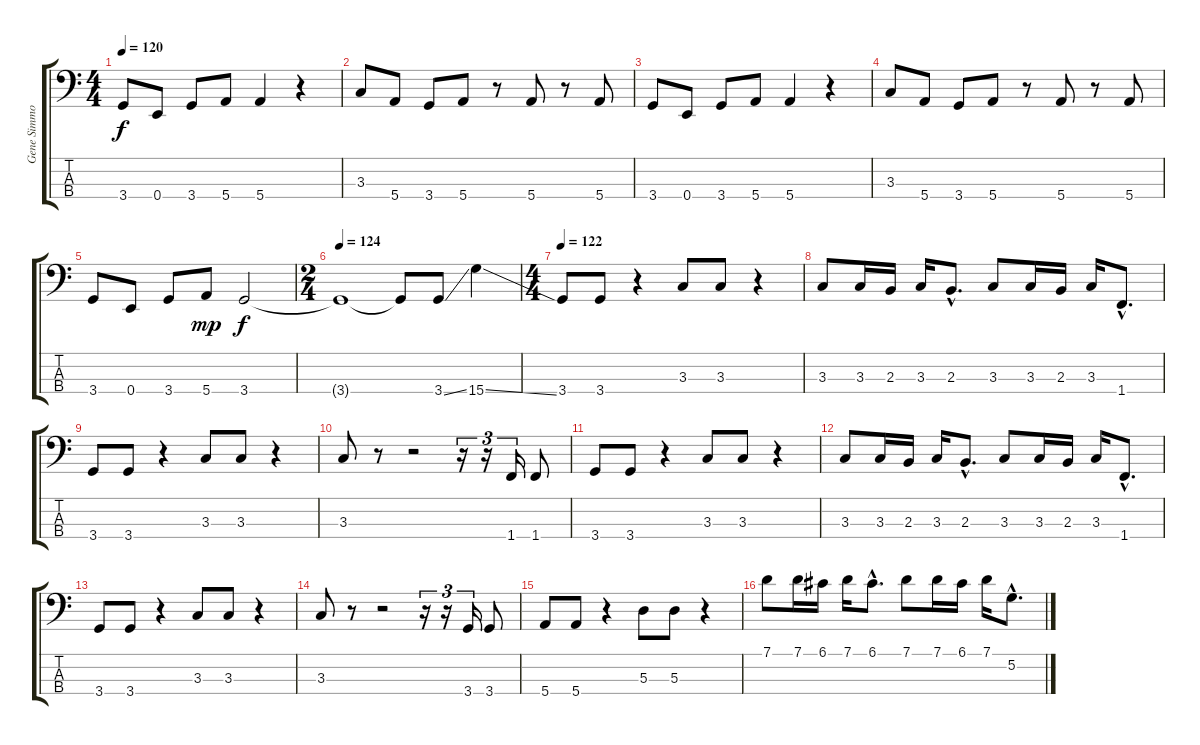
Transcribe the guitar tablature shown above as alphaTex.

\track ("Gene Simmons" "Gene Simmo") {instrument electricbasspick}
\staff {score tabs}
\tuning (G2 D2 A1 E1) {hide}
\ts (4 4)
\tempo 120
\clef f4
\ks c
3.4.8{dy f} 0.4.8 3.4.8 5.4.8 5.4.4 r.4 |
3.3.8 5.4.8 3.4.8 5.4.8 r.8 5.4.8 r.8 5.4.8 |
3.4.8 0.4.8 3.4.8 5.4.8 5.4.4 r.4 |
3.3.8 5.4.8 3.4.8 5.4.8 r.8 5.4.8 r.8 5.4.8 |
3.4.8 0.4.8 3.4.8 5.4.8{dy mp} 3.4.2{dy f} |
\ts (2 4)
\tempo 124
3.4{t}.1 3.4{t}.8 3.4{ss}.8 15.4{ss}.4 |
\ts (4 4)
\tempo 122
3.4.8 3.4.8 r.4 3.3.8 3.3.8 r.4 |
3.3.8 3.3.16 2.3.16 3.3.16 2.3{hac}.8{d} 3.3.8 3.3.16 2.3.16 3.3.16 1.4{hac}.8{d} |
3.4.8 3.4.8 r.4 3.3.8 3.3.8 r.4 |
3.3.8 r.8 r.2 r.16{tu (3 2)} r.16{tu (3 2)} 1.4.16{tu (3 2)} 1.4.8 |
3.4.8 3.4.8 r.4 3.3.8 3.3.8 r.4 |
3.3.8 3.3.16 2.3.16 3.3.16 2.3{hac}.8{d} 3.3.8 3.3.16 2.3.16 3.3.16 1.4{hac}.8{d} |
3.4.8 3.4.8 r.4 3.3.8 3.3.8 r.4 |
3.3.8 r.8 r.2 r.16{tu (3 2)} r.16{tu (3 2)} 3.4.16{tu (3 2)} 3.4.8 |
5.4.8 5.4.8 r.4 5.3.8 5.3.8 r.4 |
7.1.8 7.1.16 6.1.16 7.1.16 6.1{hac}.8{d} 7.1.8 7.1.16 6.1.16 7.1.16 5.2{hac}.8{d}
